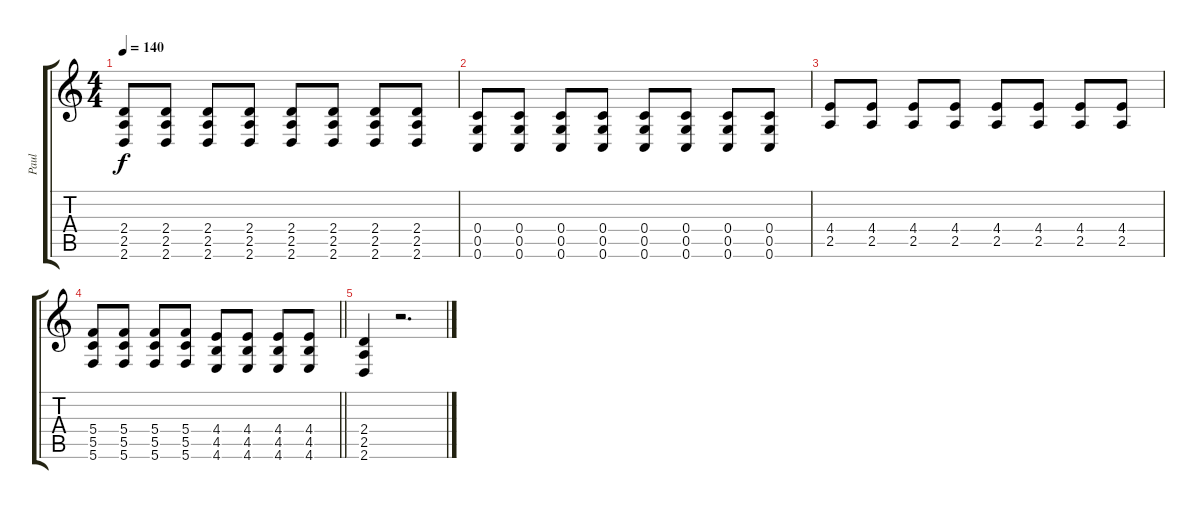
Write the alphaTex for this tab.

\track ("Paul" "Paul") {instrument distortionguitar}
\staff {score tabs}
\tuning (D4 A3 F3 C3 G2 C2) {hide}
\ts (4 4)
\tempo 140
\clef g2
\ks c
(2.4 2.5 2.6).8{dy f} (2.4 2.5 2.6).8 (2.4 2.5 2.6).8 (2.4 2.5 2.6).8 (2.4 2.5 2.6).8 (2.4 2.5 2.6).8 (2.4 2.5 2.6).8 (2.4 2.5 2.6).8 |
(0.4 0.5 0.6).8 (0.4 0.5 0.6).8 (0.4 0.5 0.6).8 (0.4 0.5 0.6).8 (0.4 0.5 0.6).8 (0.4 0.5 0.6).8 (0.4 0.5 0.6).8 (0.4 0.5 0.6).8 |
(4.4 2.5).8 (4.4 2.5).8 (4.4 2.5).8 (4.4 2.5).8 (4.4 2.5).8 (4.4 2.5).8 (4.4 2.5).8 (4.4 2.5).8 |
\barLineRight lightlight
(5.4 5.5 5.6).8 (5.4 5.5 5.6).8 (5.4 5.5 5.6).8 (5.4 5.5 5.6).8 (4.4 4.5 4.6).8 (4.4 4.5 4.6).8 (4.4 4.5 4.6).8 (4.4 4.5 4.6).8 |
(2.4 2.5 2.6).4 r.2{d}
